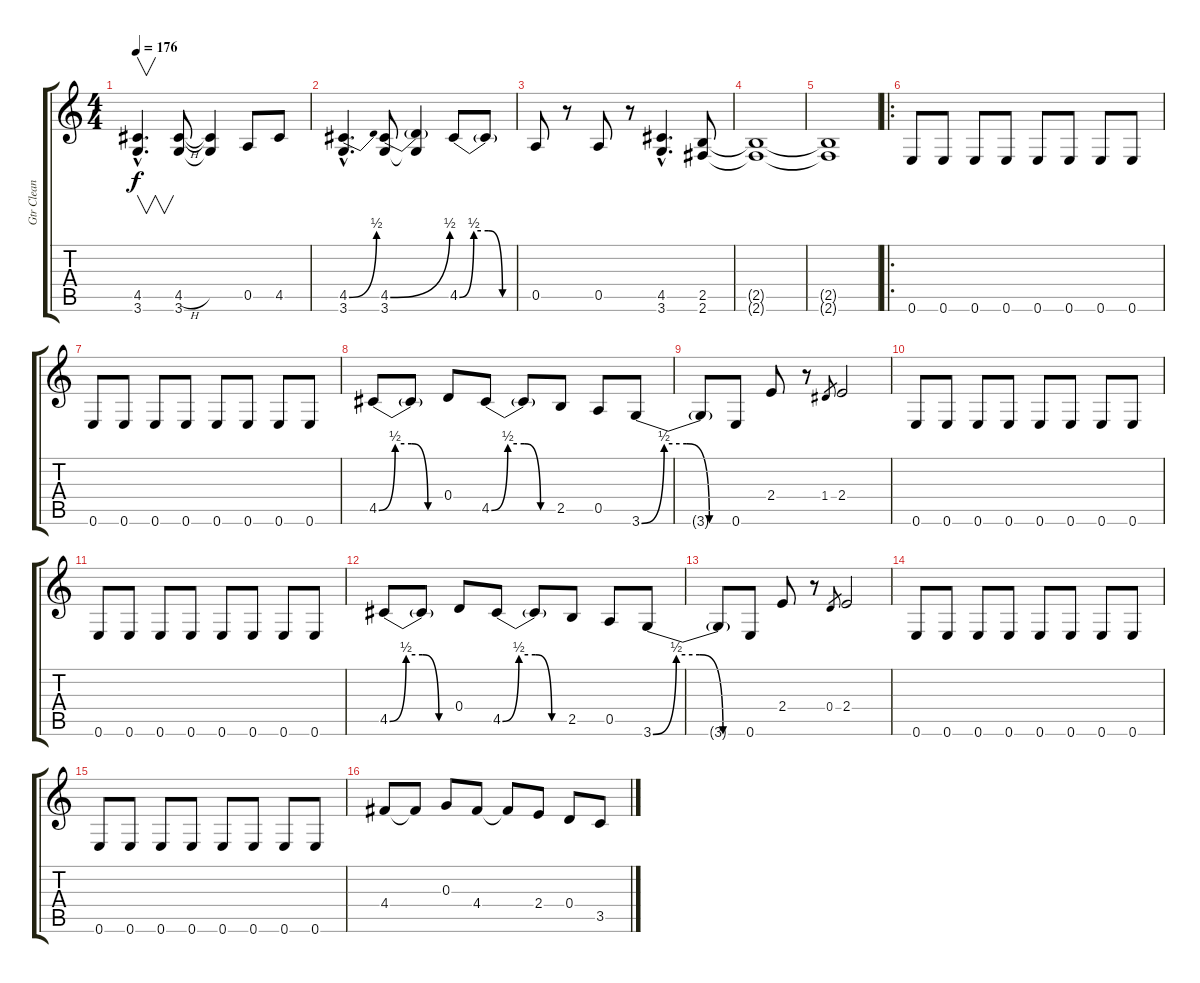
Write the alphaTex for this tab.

\track ("Gtr Clean" "Gtr Clean") {instrument electricguitarclean}
\staff {score tabs}
\tuning (E4 B3 G3 D3 A2 E2) {hide}
\ts (4 4)
\tempo 176
\clef g2
\ks c
(4.5{hac} 3.6{hac}).4{v d dy f} (4.5{h} 3.6).8 (4.5{t} 3.6{t}).4 0.5.8 4.5.8 |
(4.5{be (bend 0 0 60 2) hac} 3.6{hac}).4{d} (4.5{be (bend 0 0 60 2)} 3.6).8 (4.5{t} 3.6{t}).4 4.5{be (custom 0 0 15 2 30 2 45 0 60 0)}.8 4.5{t}.8 |
0.5.8 r.8 0.5.8 r.8 (4.5{hac} 3.6{hac}).4{d} (2.5 2.6).8 |
(2.5{t} 2.6{t}).1 |
(2.5{t} 2.6{t}).1 |
\ro
0.6.8 0.6.8 0.6.8 0.6.8 0.6.8 0.6.8 0.6.8 0.6.8 |
0.6.8 0.6.8 0.6.8 0.6.8 0.6.8 0.6.8 0.6.8 0.6.8 |
4.5{be (custom 0 0 15 2 30 2 45 0 60 0)}.8 4.5{t}.8 0.4.8 4.5{be (custom 0 0 15 2 30 2 45 0 60 0)}.8 4.5{t}.8 2.5.8 0.5.8 3.6{be (custom 0 0 15 2 30 2 45 0 60 0)}.8 |
3.6{t}.8 0.6.8 2.4.8 r.8 1.4.8{gr} 2.4.2 |
0.6.8 0.6.8 0.6.8 0.6.8 0.6.8 0.6.8 0.6.8 0.6.8 |
0.6.8 0.6.8 0.6.8 0.6.8 0.6.8 0.6.8 0.6.8 0.6.8 |
4.5{be (custom 0 0 15 2 30 2 45 0 60 0)}.8 4.5{t}.8 0.4.8 4.5{be (custom 0 0 15 2 30 2 45 0 60 0)}.8 4.5{t}.8 2.5.8 0.5.8 3.6{be (custom 0 0 15 2 30 2 45 0 60 0)}.8 |
3.6{t}.8 0.6.8 2.4.8 r.8 0.4.8{gr} 2.4.2 |
0.6.8 0.6.8 0.6.8 0.6.8 0.6.8 0.6.8 0.6.8 0.6.8 |
0.6.8 0.6.8 0.6.8 0.6.8 0.6.8 0.6.8 0.6.8 0.6.8 |
4.4.8 4.4{t}.8 0.3.8 4.4.8 4.4{t}.8 2.4.8 0.4.8 3.5.8
